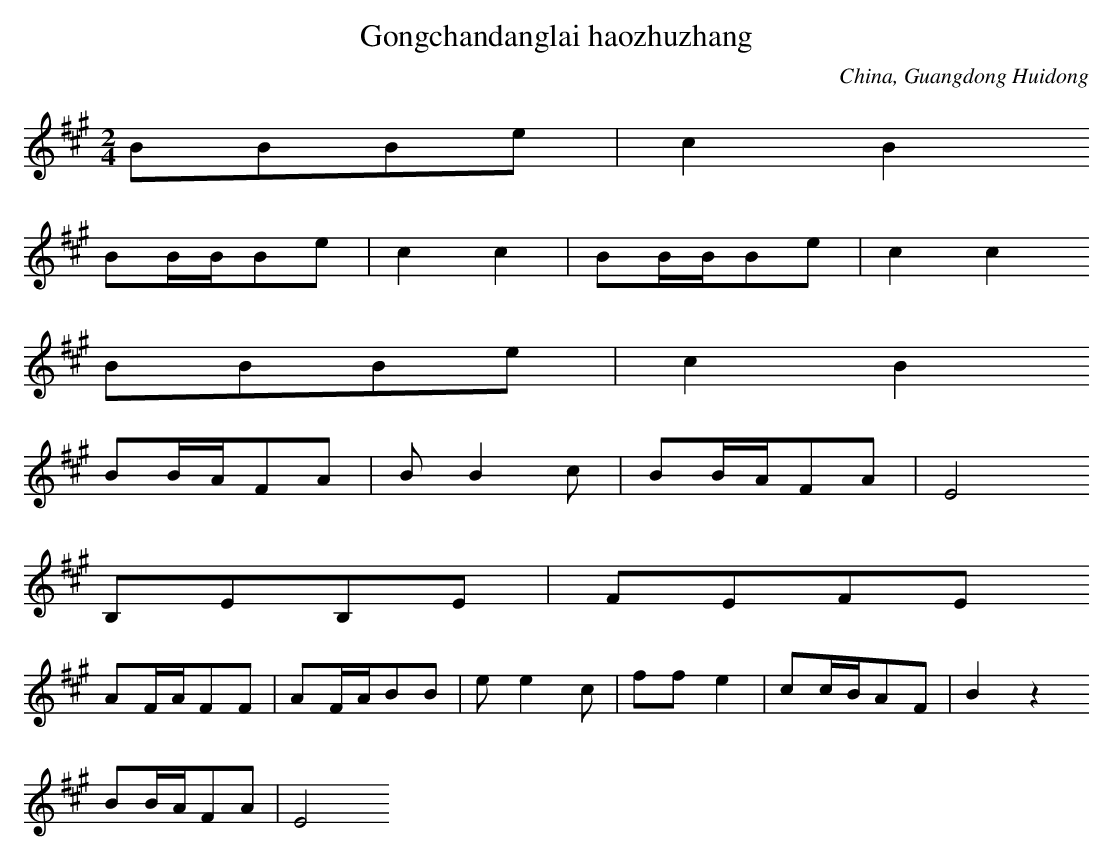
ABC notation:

X:1
T: Gongchandanglai haozhuzhang
O: China, Guangdong Huidong
M: 2/4
L: 1/16
K: A
B2B2B2e2 | c4B4
B2BBB2e2 | c4c4 | B2BBB2e2 | c4c4
B2B2B2e2 | c4B4
B2BAF2A2 | B2B4c2 | B2BAF2A2 | E8
B,2E2B,2E2 | F2E2F2E2
A2FAF2F2 | A2FAB2B2 | e2e4c2 | f2f2e4 | c2cBA2F2 | B4z4
B2BAF2A2 | E8
